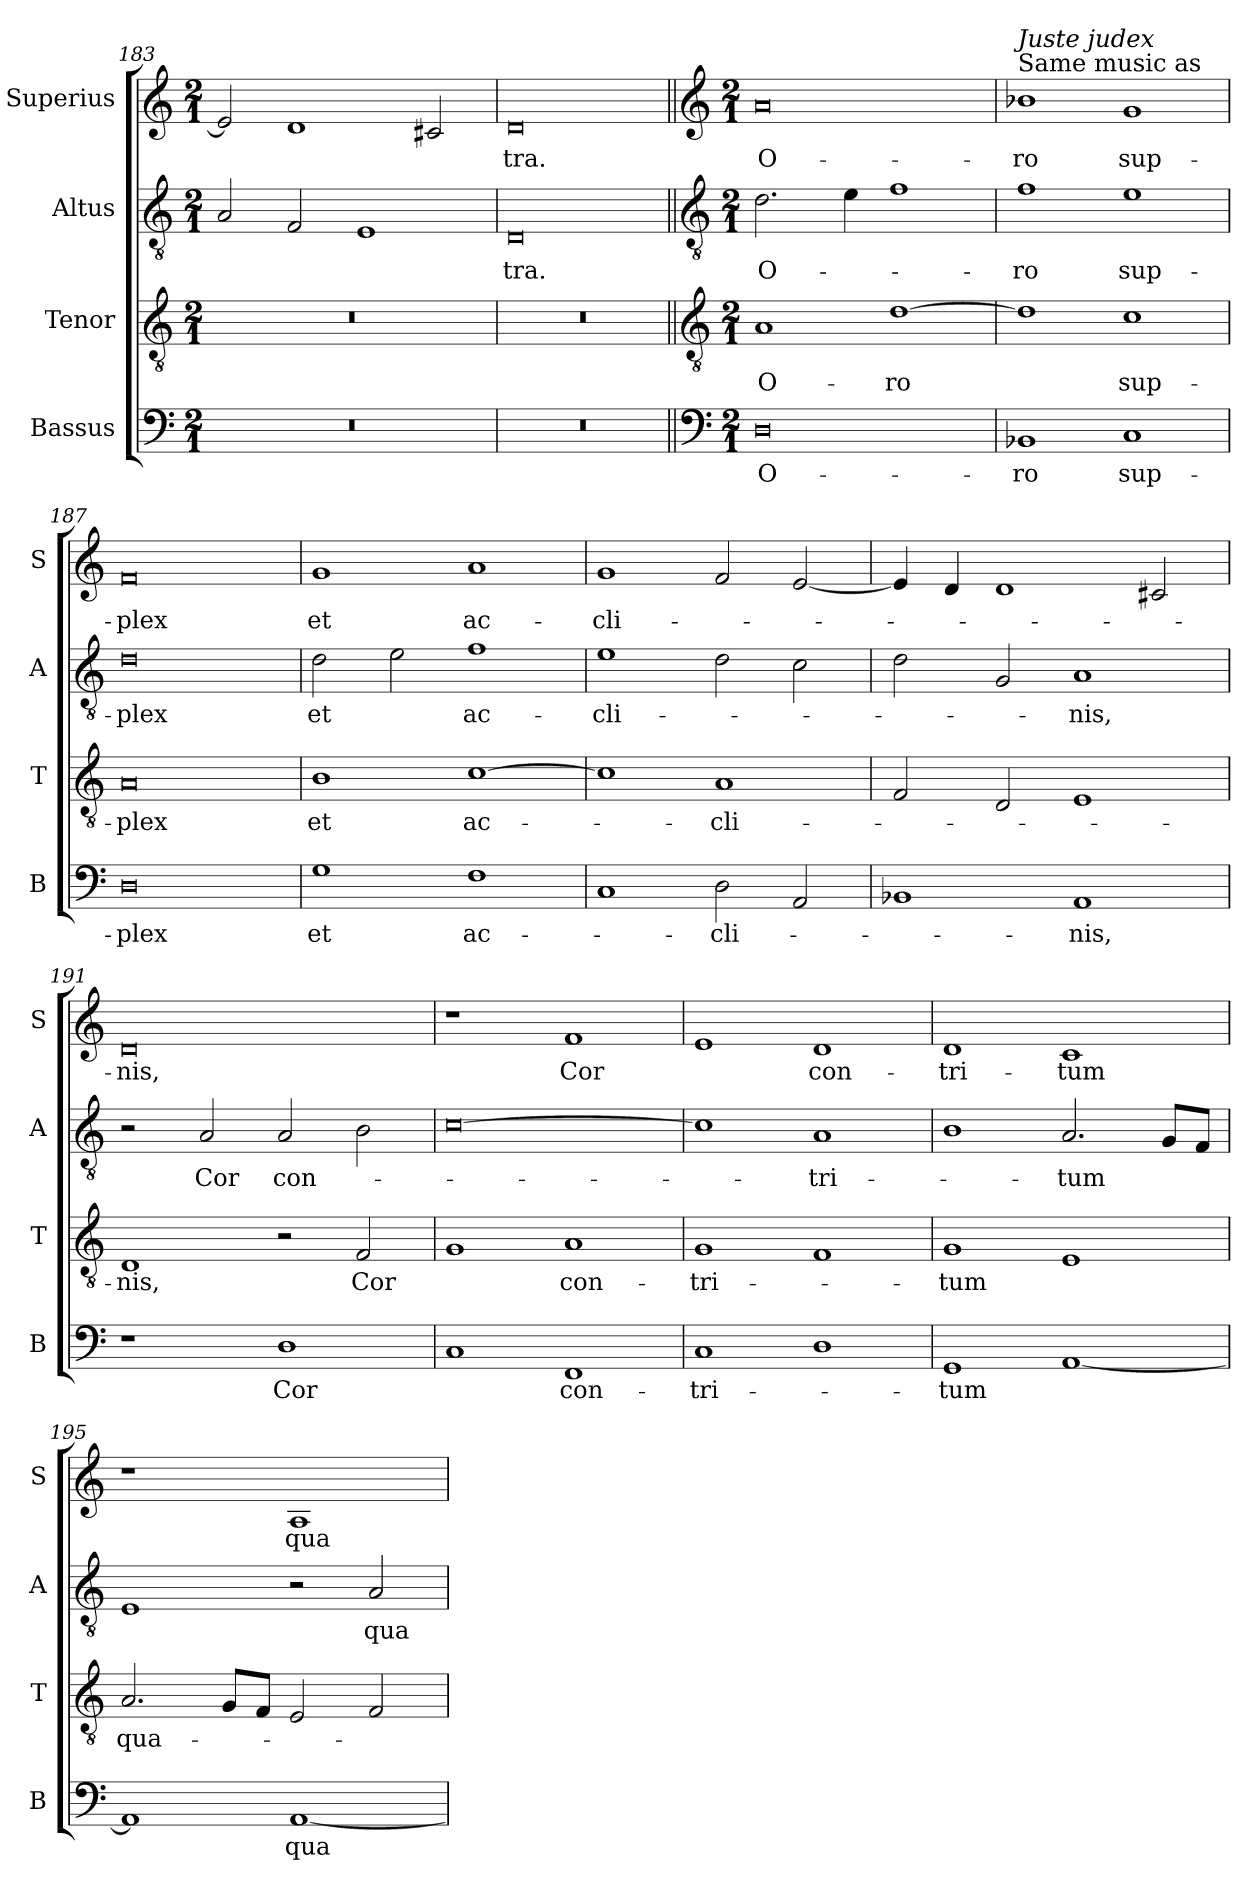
**kern	**text	**kern	**text	**kern	**text	**kern	**text
*part4	*part4	*part3	*part3	*part2	*part2	*part1	*part1
*staff4	*staff4	*staff3	*staff3	*staff2	*staff2	*staff1	*staff1
*I"Bassus	*	*I"Tenor	*	*I"Altus	*	*I"Superius	*
*I'B	*	*I'T	*	*I'A	*	*I'S	*
*clefF4	*	*clefGv2	*	*clefGv2	*	*clefG2	*
*k[]	*	*k[]	*	*k[]	*	*k[]	*
*M2/1	*	*M2/1	*	*M2/1	*	*M2/1	*
=183	=183	=183	=183	=183	=183	=183	=183
0r	.	0r	.	2A/	.	2e/]	.
.	.	.	.	2F/	.	1d	.
.	.	.	.	1E	.	.	.
.	.	.	.	.	.	2c#X/	.
=184	=184	=184	=184	=184	=184	=184	=184
0r	.	0r	.	0D	-tra.	0d	-tra.
!!LO:PB:g=z
=185||	=185||	=185||	=185||	=185||	=185||	=185||	=185||
*clefF4	*	*clefGv2	*	*clefGv2	*	*clefG2	*
*k[]	*	*k[]	*	*k[]	*	*k[]	*
*M2/1	*	*M2/1	*	*M2/1	*	*M2/1	*
0D	O-	1A	O-	2.d\	O-	0a	O-
.	.	.	.	4e\	.	.	.
.	.	[1d	-ro	1f	.	.	.
=186	=186	=186	=186	=186	=186	=186	=186
!	!	!	!	!	!	!LO:TX:a:t=Same music as	!
!	!	!	!	!	!	!LO:TX:a:i:t=Juste judex	!
1BB-X	-ro	1d]	.	1f	-ro	1b-X	-ro
1C	sup-	1c	sup-	1e	sup-	1g	sup-
=187	=187	=187	=187	=187	=187	=187	=187
0D	-plex	0A	-plex	0d	-plex	0f	-plex
=188	=188	=188	=188	=188	=188	=188	=188
1G	et	1B	et	2d\	et	1g	et
.	.	.	.	2e\	.	.	.
1F	ac-	[1c	ac-	1f	ac-	1a	ac-
=189	=189	=189	=189	=189	=189	=189	=189
1C	.	1c]	.	1e	-cli-	1g	-cli-
2D\	-cli-	1A	-cli-	2d\	.	2f/	.
2AA/	.	.	.	2c\	.	[2e/	.
=190	=190	=190	=190	=190	=190	=190	=190
1BB-X	.	2F/	.	2d\	.	4e/]	.
.	.	.	.	.	.	4d/	.
.	.	2D/	.	2G/	.	1d	.
1AA	-nis,	1E	.	1A	-nis,	.	.
.	.	.	.	.	.	2c#X/	.
=191	=191	=191	=191	=191	=191	=191	=191
1r	.	1D	-nis,	2r	.	0d	-nis,
.	.	.	.	2A/	Cor	.	.
1D	Cor	2r	.	2A/	con-	.	.
.	.	2F/	Cor	2B\	.	.	.
=192	=192	=192	=192	=192	=192	=192	=192
1C	.	1G	.	[0c	.	1r	.
1FF	con-	1A	con-	.	.	1f	Cor
=193	=193	=193	=193	=193	=193	=193	=193
1C	-tri-	1G	-tri-	1c]	.	1e	.
1D	.	1F	.	1A	-tri-	1d	con-
=194	=194	=194	=194	=194	=194	=194	=194
1GG	-tum	1G	-tum	1B	.	1d	-tri-
[1AA	.	1E	.	2.A/	-tum	1c	-tum
.	.	.	.	8G/L	.	.	.
.	.	.	.	8F/J	.	.	.
=195	=195	=195	=195	=195	=195	=195	=195
1AA]	.	2.A/	qua-	1E	.	1r	.
.	.	8G/L	.	.	.	.	.
.	.	8F/J	.	.	.	.	.
[1AA	qua-	2E/	.	2r	.	1A	qua-
.	.	2F/	.	2A/	qua-	.	.
=	=	=	=	=	=	=	=
*-	*-	*-	*-	*-	*-	*-	*-
